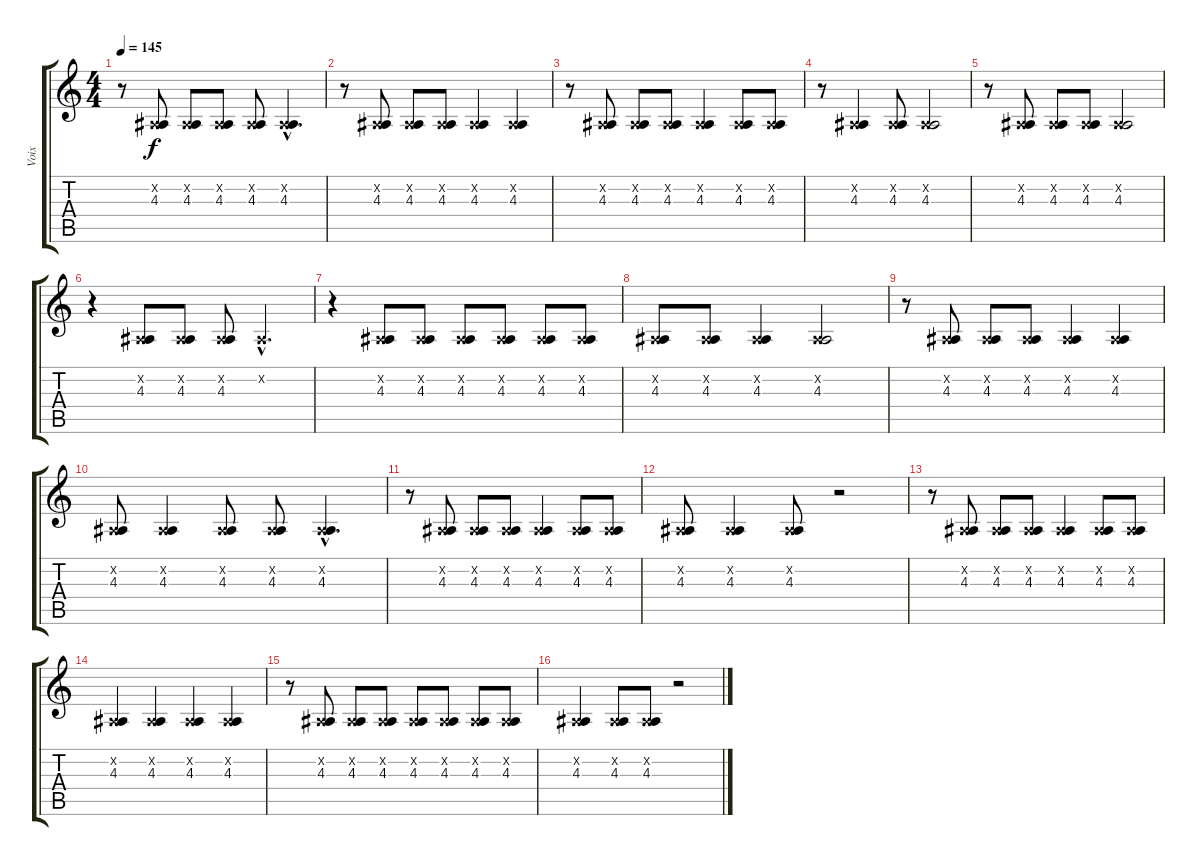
\track ("Voix" "Voix") {instrument synthbrass2}
\staff {score tabs}
\tuning (Eb4 Bb3 Gb3 Db3 Ab2 Eb2) {hide}
\ts (4 4)
\tempo 145
\clef g2
\ks c
r.8{dy f} (0.2{x} 4.3).8{instrument guitarharmonics} (0.2{x} 4.3).8 (0.2{x} 4.3).8 (0.2{x} 4.3).8 (0.2{hac x} 4.3{hac}).4{d} |
r.8 (0.2{x} 4.3).8 (0.2{x} 4.3).8 (0.2{x} 4.3).8 (0.2{x} 4.3).4 (0.2{x} 4.3).4 |
r.8 (0.2{x} 4.3).8 (0.2{x} 4.3).8 (0.2{x} 4.3).8 (0.2{x} 4.3).4 (0.2{x} 4.3).8 (0.2{x} 4.3).8 |
r.8 (0.2{x} 4.3).4 (0.2{x} 4.3).8 (0.2{x} 4.3).2 |
r.8 (0.2{x} 4.3).8 (0.2{x} 4.3).8 (0.2{x} 4.3).8 (0.2{x} 4.3).2 |
r.4 (0.2{x} 4.3).8 (0.2{x} 4.3).8 (0.2{x} 4.3).8 0.2{hac x}.4{d} |
r.4 (0.2{x} 4.3).8 (0.2{x} 4.3).8 (0.2{x} 4.3).8 (0.2{x} 4.3).8 (0.2{x} 4.3).8 (0.2{x} 4.3).8 |
(0.2{x} 4.3).8 (0.2{x} 4.3).8 (0.2{x} 4.3).4 (0.2{x} 4.3).2 |
r.8 (0.2{x} 4.3).8{instrument guitarharmonics} (0.2{x} 4.3).8 (0.2{x} 4.3).8 (0.2{x} 4.3).4 (0.2{x} 4.3).4 |
(0.2{x} 4.3).8 (0.2{x} 4.3).4 (0.2{x} 4.3).8 (0.2{x} 4.3).8 (0.2{hac x} 4.3{hac}).4{d} |
r.8 (0.2{x} 4.3).8 (0.2{x} 4.3).8 (0.2{x} 4.3).8 (0.2{x} 4.3).4 (0.2{x} 4.3).8 (0.2{x} 4.3).8 |
(0.2{x} 4.3).8 (0.2{x} 4.3).4 (0.2{x} 4.3).8 r.2 |
r.8 (0.2{x} 4.3).8 (0.2{x} 4.3).8 (0.2{x} 4.3).8 (0.2{x} 4.3).4 (0.2{x} 4.3).8 (0.2{x} 4.3).8 |
(0.2{x} 4.3).4 (0.2{x} 4.3).4 (0.2{x} 4.3).4 (0.2{x} 4.3).4 |
r.8 (0.2{x} 4.3).8 (0.2{x} 4.3).8 (0.2{x} 4.3).8 (0.2{x} 4.3).8 (0.2{x} 4.3).8 (0.2{x} 4.3).8 (0.2{x} 4.3).8 |
(0.2{x} 4.3).4 (0.2{x} 4.3).8 (0.2{x} 4.3).8 r.2
